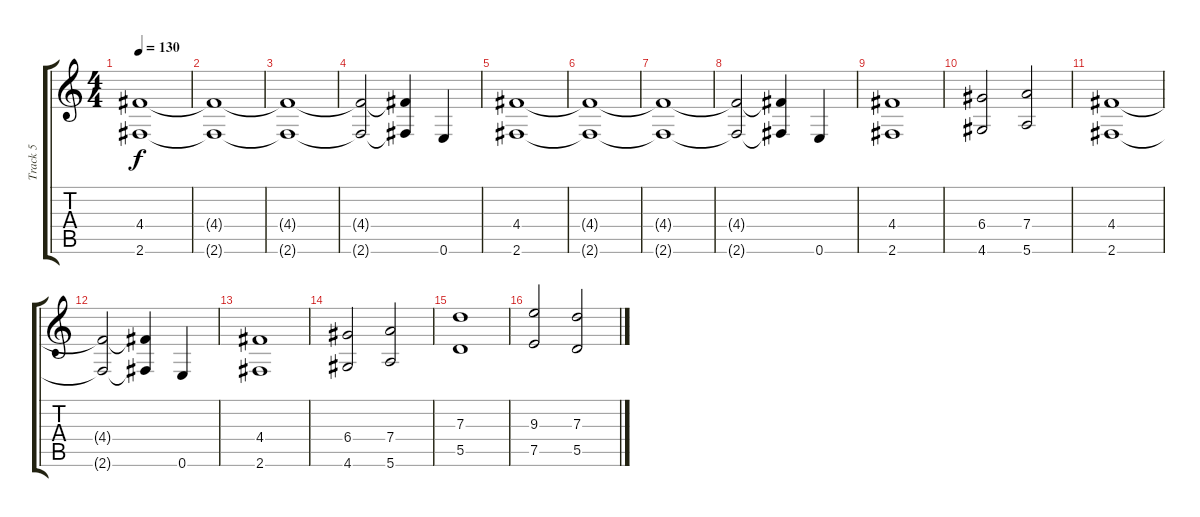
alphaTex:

\track ("Track 5" "Track 5") {instrument distortionguitar}
\staff {score tabs}
\tuning (E4 B3 G3 D3 A2 E2) {hide}
\ts (4 4)
\tempo 130
\clef g2
\ks c
(4.4 2.6).1{dy f} |
(4.4{t} 2.6{t}).1 |
(4.4{t} 2.6{t}).1 |
(4.4{t} 2.6{t}).2 (4.4{t} 2.6{t}).4 0.6.4 |
(4.4 2.6).1 |
(4.4{t} 2.6{t}).1 |
(4.4{t} 2.6{t}).1 |
(4.4{t} 2.6{t}).2 (4.4{t} 2.6{t}).4 0.6.4 |
(4.4 2.6).1 |
(6.4 4.6).2 (7.4 5.6).2 |
(4.4 2.6).1 |
(4.4{t} 2.6{t}).2 (4.4{t} 2.6{t}).4 0.6.4 |
(4.4 2.6).1 |
(6.4 4.6).2 (7.4 5.6).2 |
(7.3 5.5).1 |
(9.3 7.5).2 (7.3 5.5).2
